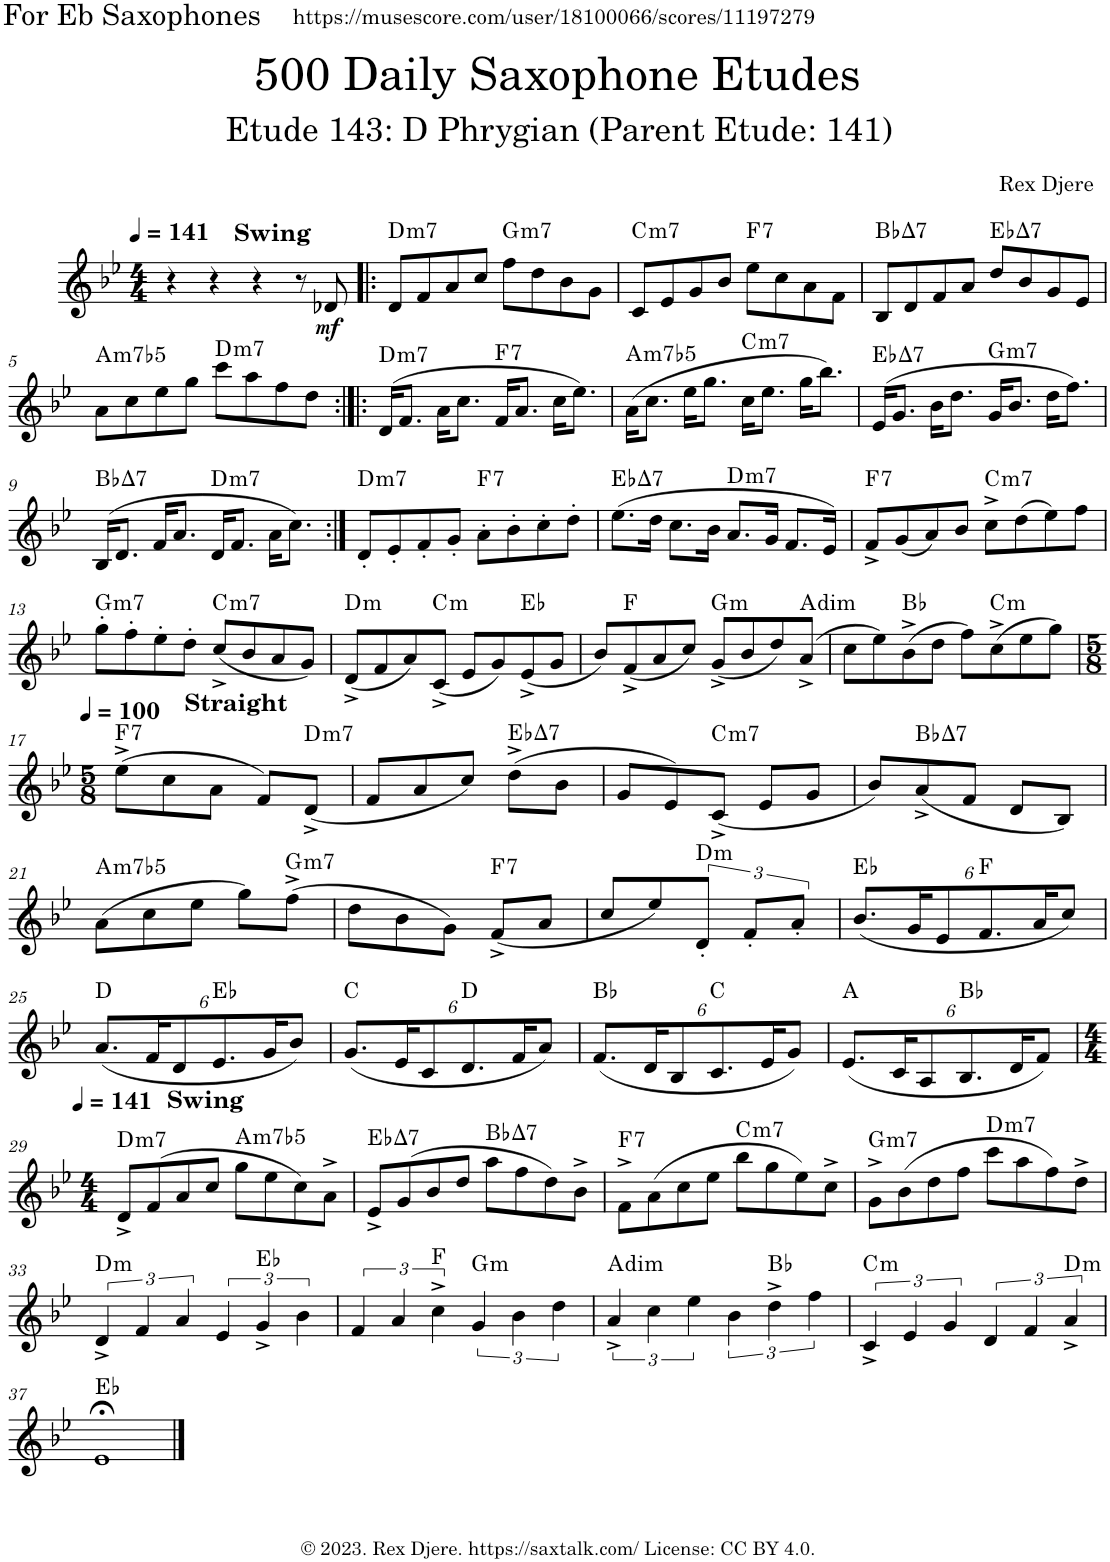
**kern	**dynam	**harte
*part1	*part1	*part1
*staff1	*staff1	*
*I"Alto Saxophone	*	*
*I'A. Sax.	*	*
*clefG2	*	*
*Trd5c9	*	*
*k[b-e-]	*	*
*M4/4	*	*
*MM141	*	*
=1	=1	=1
!LO:TX:a:B:t=Swing	!	!
4r	.	.
4r	.	.
4r	.	.
8r	.	.
!	!LO:DY:b	!
8d-X/	mf	.
=2!|:	=2!|:	=2!|:
!	!	!LO:H:kt=m7
8d/L	.	D:min7
8f/	.	.
8a/	.	.
8cc/J	.	.
!	!	!LO:H:kt=m7
8ff\L	.	G:min7
8dd\	.	.
8b-\	.	.
8g\J	.	.
=3	=3	=3
!	!	!LO:H:kt=m7
8c/L	.	C:min7
8e-/	.	.
8g/	.	.
8b-/J	.	.
!	!	!LO:H:kt=7
8ee-\L	.	F:7
8cc\	.	.
8a\	.	.
8f\J	.	.
=4	=4	=4
!	!	!LO:H:kt=7
8B-/L	.	Bb:maj7
8d/	.	.
8f/	.	.
8a/J	.	.
!	!	!LO:H:kt=7
8dd/L	.	Eb:maj7
8b-/	.	.
8g/	.	.
8e-/J	.	.
!!LO:LB:g=z
=5	=5	=5
!	!	!LO:H:kt=m7b5
8a\L	.	A:hdim7
8cc\	.	.
8ee-\	.	.
8gg\J	.	.
!	!	!LO:H:kt=m7
8ccc\L	.	D:min7
8aa\	.	.
8ff\	.	.
8dd\J	.	.
=6:|!|:	=6:|!|:	=6:|!|:
!	!	!LO:H:kt=m7
(16d/KL	.	D:min7
8.f/J	.	.
16a\KL	.	.
8.cc\J	.	.
!	!	!LO:H:kt=7
16f/KL	.	F:7
8.a/J	.	.
16cc\KL	.	.
8.ee-\J)	.	.
=7	=7	=7
!	!	!LO:H:kt=m7b5
(16a\KL	.	A:hdim7
8.cc\J	.	.
16ee-\KL	.	.
8.gg\J	.	.
!	!	!LO:H:kt=m7
16cc\KL	.	C:min7
8.ee-\J	.	.
16gg\KL	.	.
8.bb-\J)	.	.
=8	=8	=8
!	!	!LO:H:kt=7
(16e-/KL	.	Eb:maj7
8.g/J	.	.
16b-\KL	.	.
8.dd\J	.	.
!	!	!LO:H:kt=m7
16g/KL	.	G:min7
8.b-/J	.	.
16dd\KL	.	.
8.ff\J)	.	.
!!LO:LB:g=z
=9	=9	=9
!	!	!LO:H:kt=7
(16B-/KL	.	Bb:maj7
8.d/J	.	.
16f/KL	.	.
8.a/J	.	.
!	!	!LO:H:kt=m7
16d/KL	.	D:min7
8.f/J	.	.
16a\KL	.	.
8.cc\J)	.	.
=10:|!	=10:|!	=10:|!
!	!	!LO:H:kt=m7
8d'/L	.	D:min7
8e-'/	.	.
8f'/	.	.
8g'/J	.	.
!	!	!LO:H:kt=7
8a'\L	.	F:7
8b-'\	.	.
8cc'\	.	.
8dd'\J	.	.
=11	=11	=11
!	!	!LO:H:kt=7
(8.ee-\L	.	Eb:maj7
16dd\Jk	.	.
8.cc\L	.	.
16b-\Jk	.	.
!	!	!LO:H:kt=m7
8.a/L	.	D:min7
16g/Jk	.	.
8.f/L	.	.
16e-/Jk)	.	.
=12	=12	=12
!	!	!LO:H:kt=7
8f^/L	.	F:7
(8g/	.	.
8a/)	.	.
8b-/J	.	.
!	!	!LO:H:kt=m7
8cc^\L	.	C:min7
(8dd\	.	.
8ee-\)	.	.
8ff\J	.	.
!!LO:LB:g=z
=13	=13	=13
!	!	!LO:H:kt=m7
8gg'\L	.	G:min7
8ff'\	.	.
8ee-'\	.	.
8dd'\J	.	.
!	!	!LO:H:kt=m7
(8cc^/L	.	C:min7
8b-/	.	.
8a/	.	.
8g/J)	.	.
=14	=14	=14
!	!	!LO:H:kt=m
(8d^/L	.	D:min
8f/	.	.
8a/)	.	.
!	!	!LO:H:kt=m
(8c^/J	.	C:min
8e-/L	.	.
8g/)	.	.
(8e-^/	.	Eb:maj
8g/J	.	.
=15	=15	=15
8b-/L)	.	.
(8f^/	.	F:maj
8a/	.	.
8cc/J)	.	.
!	!	!LO:H:kt=m
(8g^/L	.	G:min
8b-/	.	.
8dd/)	.	.
!	!	!LO:H:kt=dim
(8a^/J	.	A:dim
=16	=16	=16
8cc\L	.	.
8ee-\)	.	.
(8b-^\	.	Bb:maj
8dd\J	.	.
8ff\L)	.	.
!	!	!LO:H:kt=m
(8cc^\	.	C:min
8ee-\	.	.
8gg\J)	.	.
!!LO:LB:g=z
=17	=17	=17
*M5/8	*	*
*MM100	*	*
!LO:TX:a:B:t=Straight	!	!LO:H:kt=7
(8ee-^\L	.	F:7
8cc\	.	.
8a\J	.	.
8f/L)	.	.
!	!	!LO:H:kt=m7
(8d^/J	.	D:min7
=18	=18	=18
8f/L	.	.
8a/	.	.
8cc/J)	.	.
!	!	!LO:H:kt=7
(8dd^\L	.	Eb:maj7
8b-\J	.	.
=19	=19	=19
8g/L	.	.
8e-/)	.	.
!	!	!LO:H:kt=m7
(8c^/J	.	C:min7
8e-/L	.	.
8g/J	.	.
=20	=20	=20
8b-/L)	.	.
!	!	!LO:H:kt=7
(8a^/	.	Bb:maj7
8f/J	.	.
8d/L	.	.
8B-/J)	.	.
!!LO:LB:g=z
=21	=21	=21
!	!	!LO:H:kt=m7b5
(8a\L	.	A:hdim7
8cc\	.	.
8ee-\J	.	.
8gg\L)	.	.
!	!	!LO:H:kt=m7
(8ff^\J	.	G:min7
=22	=22	=22
8dd\L	.	.
8b-\	.	.
8g\J)	.	.
!	!	!LO:H:kt=7
(8f^/L	.	F:7
8a/J	.	.
=23	=23	=23
8cc/L	.	.
8ee-/)	.	.
!	!	!LO:H:kt=m
8d'/J	.	D:min
8f'/L	.	.
8a'/J	.	.
=24	=24	=24
*Xbrackettup	*	*
(48%5.b-/L	.	Eb:maj
96%5g/K	.	.
48%5e-/	.	.
48%5.f/	.	F:maj
96%5a/K	.	.
48%5cc/J)	.	.
!!LO:LB:g=z
=25	=25	=25
(48%5.a/L	.	D:maj
96%5f/K	.	.
48%5d/	.	.
48%5.e-/	.	Eb:maj
96%5g/K	.	.
48%5b-/J)	.	.
=26	=26	=26
(48%5.g/L	.	C:maj
96%5e-/K	.	.
48%5c/	.	.
48%5.d/	.	D:maj
96%5f/K	.	.
48%5a/J)	.	.
=27	=27	=27
(48%5.f/L	.	Bb:maj
96%5d/K	.	.
48%5B-/	.	.
48%5.c/	.	C:maj
96%5e-/K	.	.
48%5g/J)	.	.
=28	=28	=28
(48%5.e-/L	.	A:maj
96%5c/K	.	.
48%5A/	.	.
48%5.B-/	.	Bb:maj
96%5d/K	.	.
48%5f/J)	.	.
!!LO:LB:g=z
=29	=29	=29
*M4/4	*	*
*MM141	*	*
!LO:TX:a:B:t=Swing	!	!LO:H:kt=m7
8d^/L	.	D:min7
(8f/	.	.
8a/	.	.
8cc/J	.	.
!	!	!LO:H:kt=m7b5
8gg\L	.	A:hdim7
8ee-\	.	.
8cc\)	.	.
8a^\J	.	.
=30	=30	=30
!	!	!LO:H:kt=7
8e-^/L	.	Eb:maj7
(8g/	.	.
8b-/	.	.
8dd/J	.	.
!	!	!LO:H:kt=7
8aa\L	.	Bb:maj7
8ff\	.	.
8dd\)	.	.
8b-^\J	.	.
=31	=31	=31
!	!	!LO:H:kt=7
8f^\L	.	F:7
(8a\	.	.
8cc\	.	.
8ee-\J	.	.
!	!	!LO:H:kt=m7
8bb-\L	.	C:min7
8gg\	.	.
8ee-\)	.	.
8cc^\J	.	.
=32	=32	=32
!	!	!LO:H:kt=m7
8g^\L	.	G:min7
(8b-\	.	.
8dd\	.	.
8ff\J	.	.
!	!	!LO:H:kt=m7
8ccc\L	.	D:min7
8aa\	.	.
8ff\)	.	.
8dd^\J	.	.
!!LO:LB:g=z
=33	=33	=33
*brackettup	*	*
!	!	!LO:H:kt=m
6d^/	.	D:min
6f/	.	.
6a/	.	.
6e-/	.	.
6g^/	.	Eb:maj
6b-\	.	.
=34	=34	=34
6f/	.	.
6a/	.	.
6cc^\	.	F:maj
!	!	!LO:H:kt=m
6g/	.	G:min
6b-\	.	.
6dd\	.	.
=35	=35	=35
!	!	!LO:H:kt=dim
6a^/	.	A:dim
6cc\	.	.
6ee-\	.	.
6b-\	.	.
6dd^\	.	Bb:maj
6ff\	.	.
=36	=36	=36
!	!	!LO:H:kt=m
6c^/	.	C:min
6e-/	.	.
6g/	.	.
6d/	.	.
6f/	.	.
!	!	!LO:H:kt=m
6a^/	.	D:min
!!LO:LB:g=z
=37	=37	=37
1e-;<	.	Eb:maj
==	==	==
*-	*-	*-
